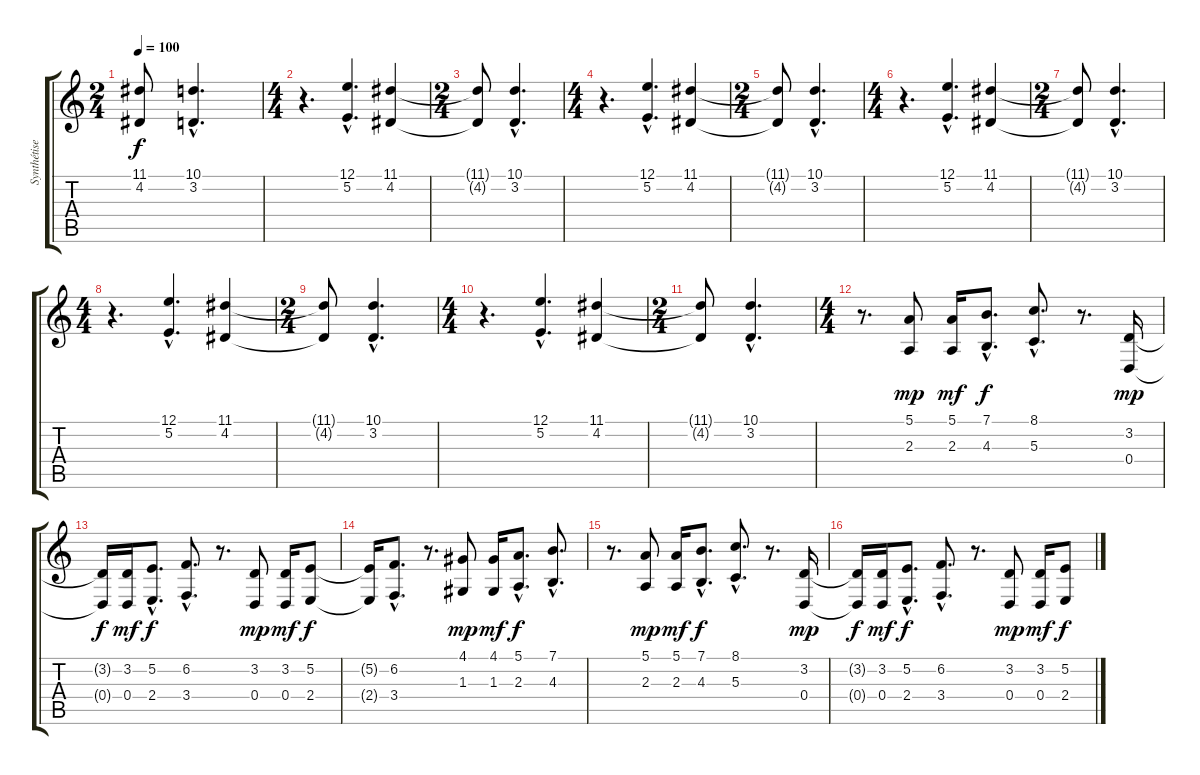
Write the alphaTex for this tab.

\track ("Synthétiseur" "Synthétise") {instrument harpsichord}
\staff {score tabs}
\tuning (E4 B3 G3 D3 A2 E2) {hide}
\ts (2 4)
\tempo 100
\clef g2
\ks c
(11.1{t} 4.2{t}).8{dy f} (10.1{hac} 3.2{hac}).4{d} |
\ts (4 4)
r.4{d} (12.1{hac} 5.2{hac}).4{d} (11.1 4.2).4 |
\ts (2 4)
(11.1{t} 4.2{t}).8 (10.1{hac} 3.2{hac}).4{d} |
\ts (4 4)
r.4{d} (12.1{hac} 5.2{hac}).4{d} (11.1 4.2).4 |
\ts (2 4)
(11.1{t} 4.2{t}).8 (10.1{hac} 3.2{hac}).4{d} |
\ts (4 4)
r.4{d} (12.1{hac} 5.2{hac}).4{d} (11.1 4.2).4 |
\ts (2 4)
(11.1{t} 4.2{t}).8 (10.1{hac} 3.2{hac}).4{d} |
\ts (4 4)
r.4{d} (12.1{hac} 5.2{hac}).4{d} (11.1 4.2).4 |
\ts (2 4)
(11.1{t} 4.2{t}).8 (10.1{hac} 3.2{hac}).4{d} |
\ts (4 4)
r.4{d} (12.1{hac} 5.2{hac}).4{d} (11.1 4.2).4 |
\ts (2 4)
(11.1{t} 4.2{t}).8 (10.1{hac} 3.2{hac}).4{d} |
\ts (4 4)
r.8{d} (5.1 2.3).8{dy mp volume 14 instrument harpsichord} (5.1 2.3).16{dy mf} (7.1{hac} 4.3{hac}).8{d dy f} (8.1{hac} 5.3{hac}).8{d} r.8{d} (3.2 0.4).16{dy mp} |
(3.2{t} 0.4{t}).16{dy f} (3.2 0.4).16{dy mf} (5.2{hac} 2.4{hac}).8{d dy f} (6.2{hac} 3.4{hac}).8{d} r.8{d} (3.2 0.4).8{dy mp} (3.2 0.4).16{dy mf} (5.2 2.4).8{dy f} |
(5.2{t} 2.4{t}).16 (6.2{hac} 3.4{hac}).8{d} r.8{d} (4.1 1.3).8{dy mp} (4.1 1.3).16{dy mf} (5.1{hac} 2.3{hac}).8{d dy f} (7.1{hac} 4.3{hac}).8{d} |
r.8{d} (5.1 2.3).8{dy mp} (5.1 2.3).16{dy mf} (7.1{hac} 4.3{hac}).8{d dy f} (8.1{hac} 5.3{hac}).8{d} r.8{d} (3.2 0.4).16{dy mp} |
(3.2{t} 0.4{t}).16{dy f} (3.2 0.4).16{dy mf} (5.2{hac} 2.4{hac}).8{d dy f} (6.2{hac} 3.4{hac}).8{d} r.8{d} (3.2 0.4).8{dy mp} (3.2 0.4).16{dy mf} (5.2 2.4).8{dy f}
